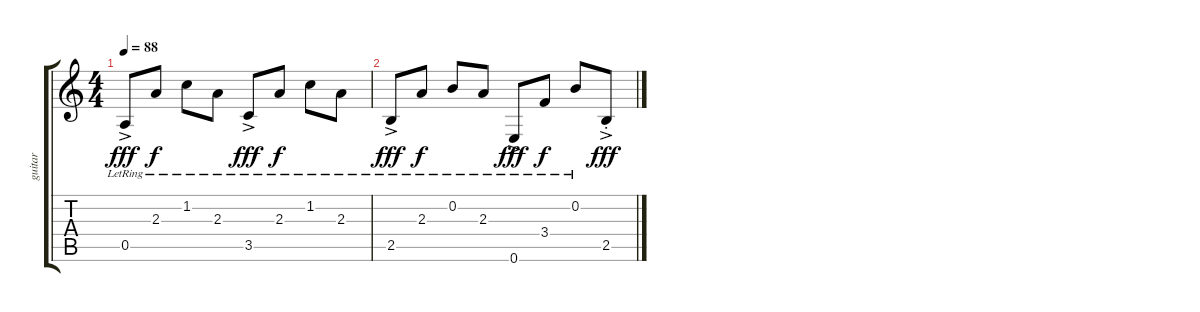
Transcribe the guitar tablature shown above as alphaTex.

\track ("guitar" "guitar") {instrument acousticguitarnylon}
\staff {score tabs}
\tuning (E4 B3 G3 D3 A2 E2) {hide}
\ts (4 4)
\tempo 88
\clef g2
\ks c
0.5{ac lr}.8{dy fff} 2.3{lr}.8{dy f} 1.2{lr}.8 2.3{lr}.8 3.5{ac lr}.8{dy fff} 2.3{lr}.8{dy f} 1.2{lr}.8 2.3{lr}.8 |
2.5{ac lr}.8{dy fff} 2.3{lr}.8{dy f} 0.2{lr}.8 2.3{lr}.8 0.6{ac lr}.8{dy fff} 3.4{lr}.8{dy f} 0.2{lr}.8 2.5{ac st}.8{dy fff}
